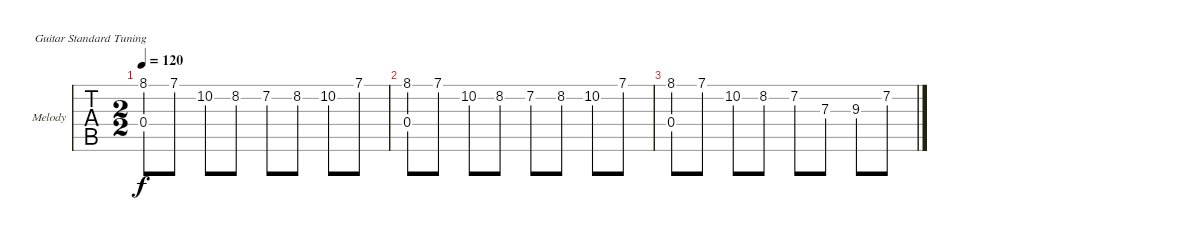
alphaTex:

\bracketExtendMode groupsimilarinstruments
\firstSystemTrackNameOrientation horizontal
\otherSystemsTrackNameOrientation horizontal
\track ("Melody" "Melody") {instrument acousticguitarsteel}
\staff {tabs}
\tuning (E4 B3 G3 D3 A2 E2)
\ts (2 2)
\tempo 120
\clef g2
\ks c
(8.1 0.4).8{dy f} 7.1.8 10.2.8 8.2.8 7.2.8 8.2.8 10.2.8 7.1.8 |
(8.1 0.4).8 7.1.8 10.2.8 8.2.8 7.2.8 8.2.8 10.2.8 7.1.8 |
(8.1 0.4).8 7.1.8 10.2.8 8.2.8 7.2.8 7.3.8 9.3.8 7.2.8
